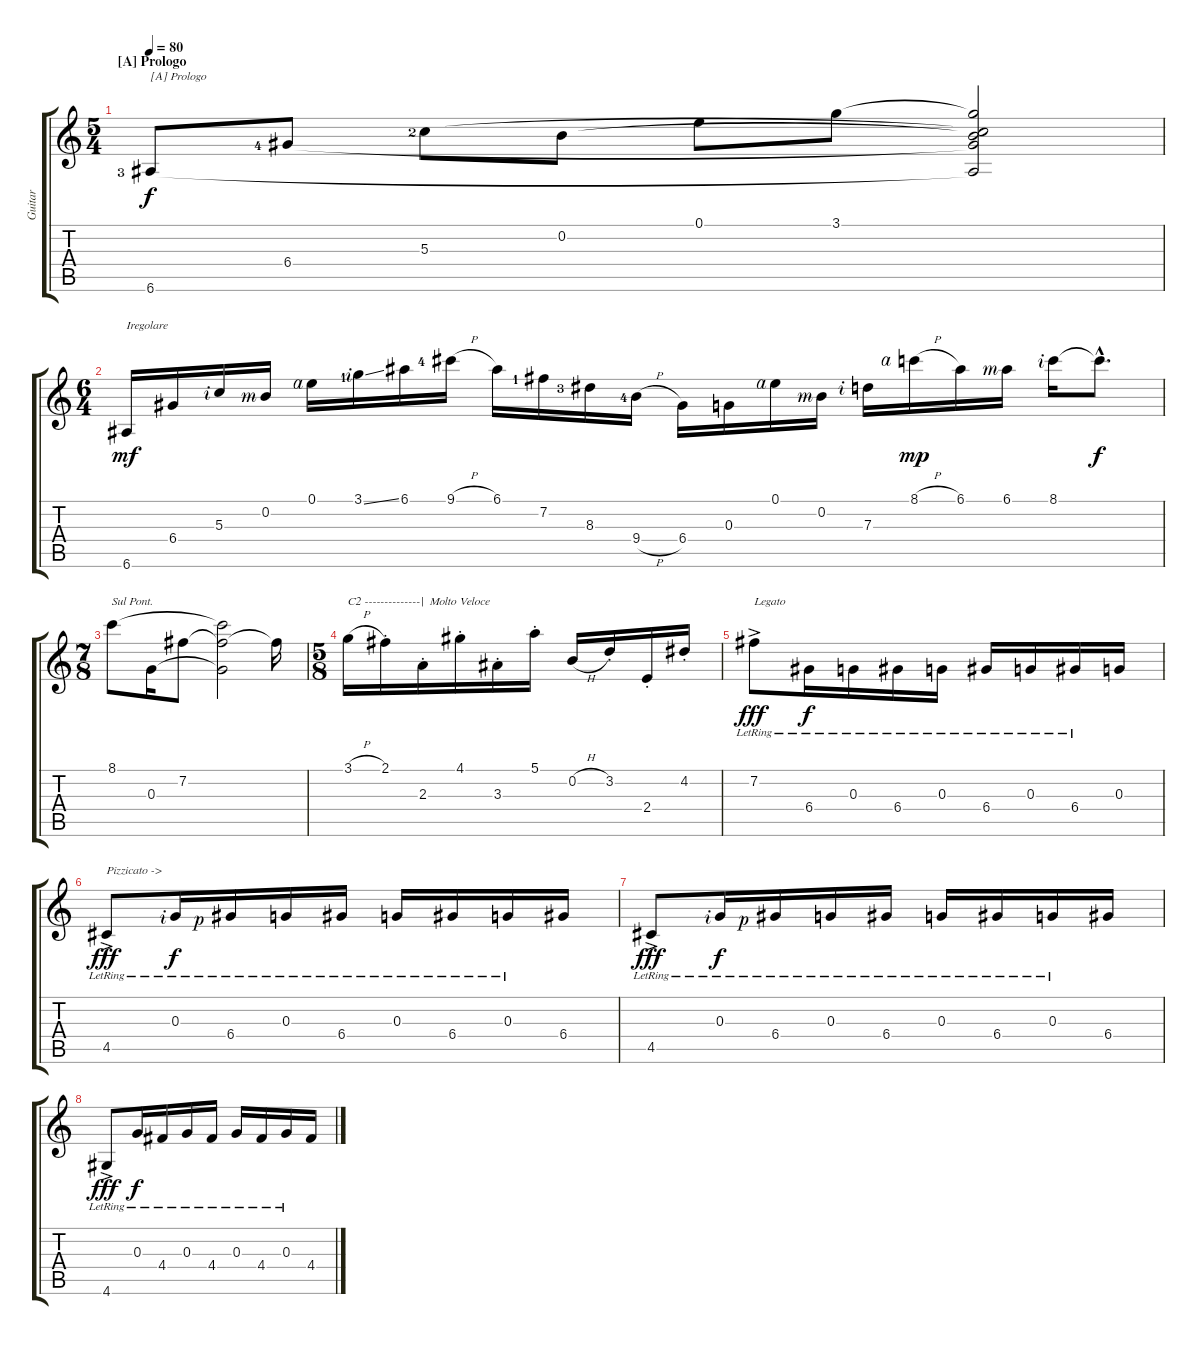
\track ("Guitar" "Guitar") {instrument acousticguitarnylon}
\staff {score tabs}
\tuning (E4 B3 G3 D3 A2 E2) {hide}
\ts (5 4)
\section ("" "[A] Prologo")
\tempo 80
\clef g2
\ks c
6.6{lf 4}.8{txt "[A] Prologo" dy f instrument acousticguitarnylon} 6.4{lf 5}.8 5.3{lf 3}.8 0.2.8 0.1.8 3.1.8 (3.1{t} 0.2{t} 5.3{t} 6.4{t} 6.6{t}).2 |
\ts (6 4)
6.6.16{txt "Iregolare" dy mf} 6.4.16 5.3{rf 2}.16 0.2{rf 3}.16 0.1{rf 4}.16 3.1{ss lf 2 rf 2}.16 6.1.16 9.1{h lf 5}.16 6.1.16 7.2{lf 2}.16 8.3{lf 4}.16 9.4{h lf 5}.16 6.4.16 0.3.16 0.1{rf 4}.16 0.2{rf 3}.16 7.3{rf 2}.16 8.1{h rf 4}.16{dy mp} 6.1.16 6.1{rf 3}.16 8.1{rf 2}.16 8.1{hac t}.8{d dy f} |
\ts (7 8)
8.1.8{txt "Sul Pont."} 0.3.16 7.2.8 (8.1{t} 7.2{t} 0.3{t}).2 7.2{t}.16 |
\ts (5 8)
3.1{h}.16{txt "C2 --------------|  Molto Veloce"} 2.1{st}.16 2.3{st}.16 4.1{st}.16 3.3{st}.16 5.1{st}.16 0.2{h}.16 3.2{st}.16 2.4{st}.16 4.2{st}.16 |
7.2{ac lr}.8{txt "Legato" dy fff} 6.4{lr}.16{dy f} 0.3{lr}.16 6.4{lr}.16 0.3{lr}.16 6.4{lr}.16 0.3{lr}.16 6.4{lr}.16 0.3.16 |
4.5{ac lr}.8{txt "Pizzicato ->" dy fff} 0.3{lr rf 2}.16{dy f} 6.4{lr rf 1}.16 0.3{lr}.16 6.4{lr}.16 0.3{lr}.16 6.4{lr}.16 0.3{lr}.16 6.4.16 |
4.5{ac lr}.8{dy fff} 0.3{lr rf 2}.16{dy f} 6.4{lr rf 1}.16 0.3{lr}.16 6.4{lr}.16 0.3{lr}.16 6.4{lr}.16 0.3{lr}.16 6.4.16 |
4.6{ac lr}.8{dy fff} 0.3{lr}.16{dy f} 4.4{lr}.16 0.3{lr}.16 4.4{lr}.16 0.3{lr}.16 4.4{lr}.16 0.3{lr}.16 4.4.16
